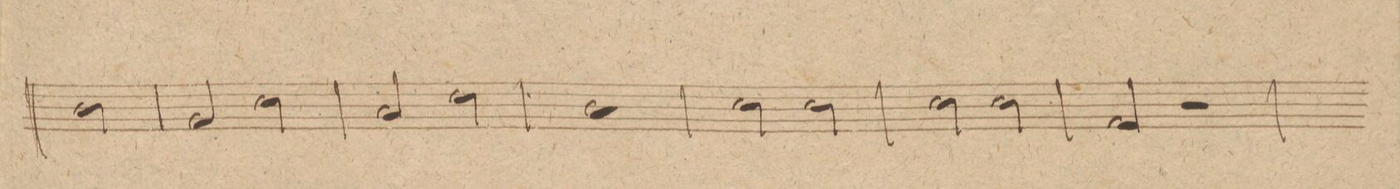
**kern	**dynam
*I"Trombone Baſso.	*
*clefF4	*
*k[]	*
*met(c|)	*
*M2/2	*
2D\	.
=216	=216
2BB/	.
2E\	.
=217	=217
2C/	.
2F\	.
=218	=218
1D	.
=219	=219
2E\	.
2E\	.
=220	=220
2E\	.
2E\	.
=221	=221
2AA/	.
2r	.
=222	=222
*-	*-
